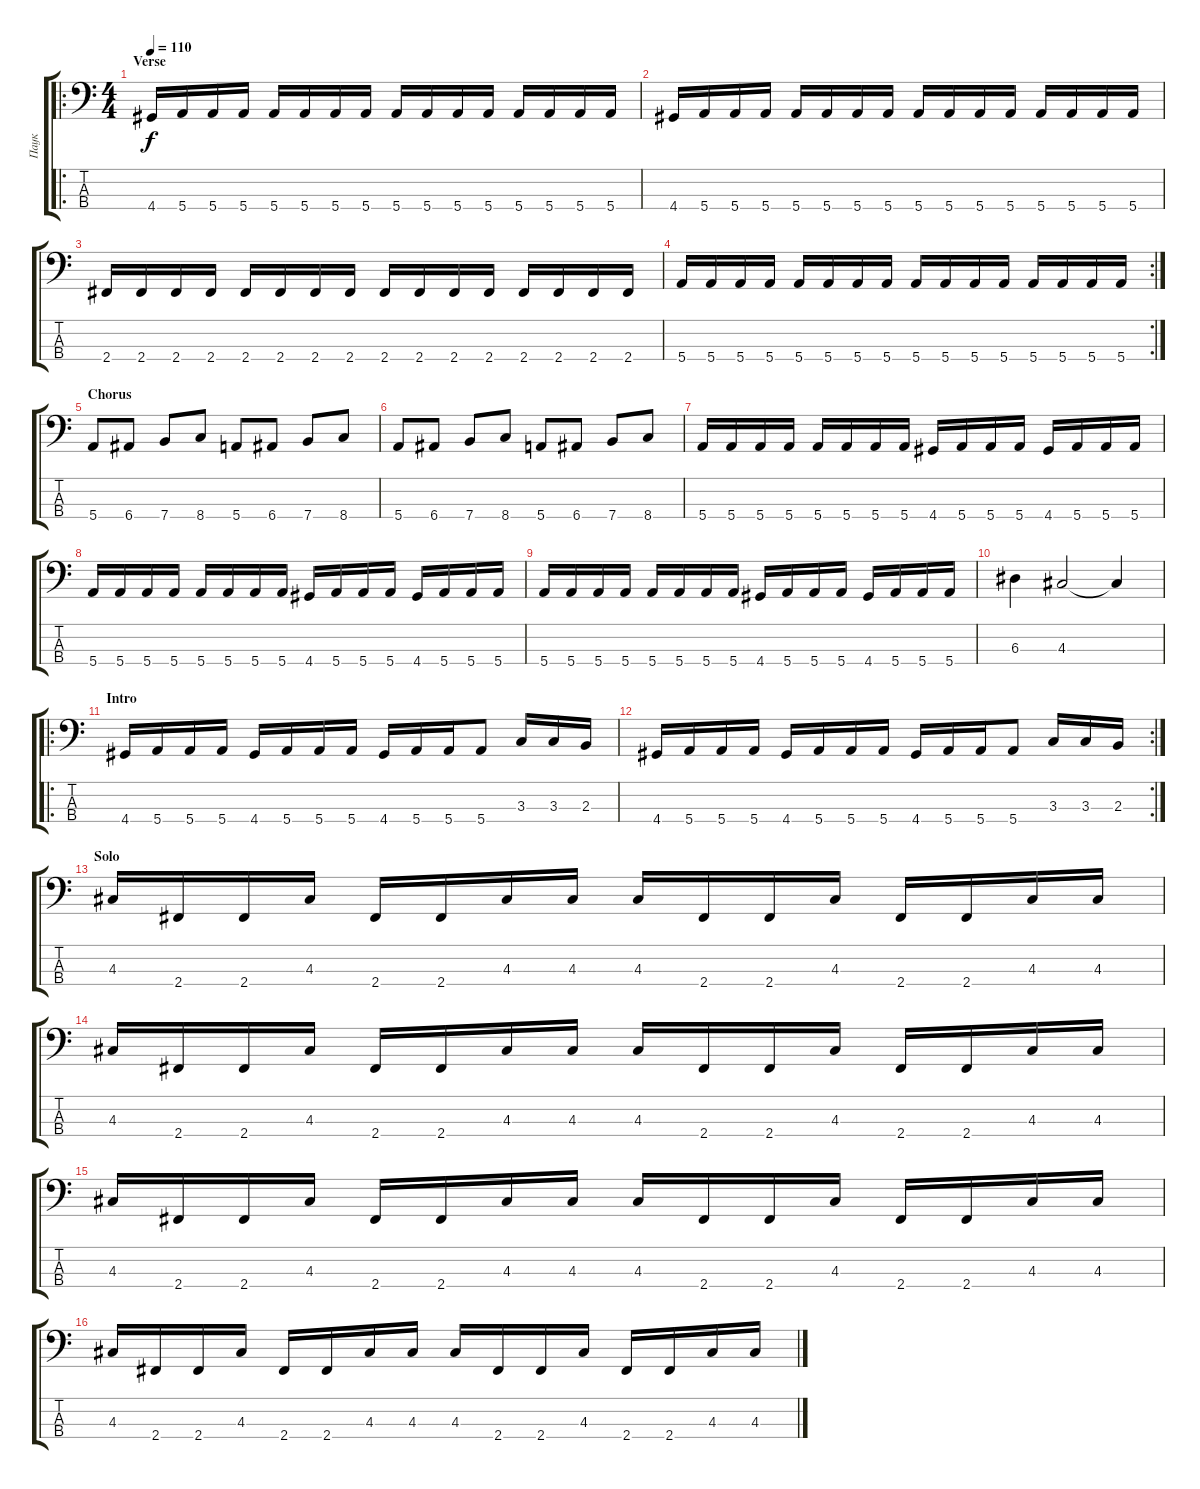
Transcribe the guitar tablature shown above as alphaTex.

\track ("Паук" "Паук") {instrument electricbasspick}
\staff {score tabs}
\tuning (G2 D2 A1 E1) {hide}
\ro
\ts (4 4)
\section ("" "Verse")
\tempo 110
\clef f4
\ks c
4.4.16{dy f} 5.4.16 5.4.16 5.4.16 5.4.16 5.4.16 5.4.16 5.4.16 5.4.16 5.4.16 5.4.16 5.4.16 5.4.16 5.4.16 5.4.16 5.4.16 |
4.4.16 5.4.16 5.4.16 5.4.16 5.4.16 5.4.16 5.4.16 5.4.16 5.4.16 5.4.16 5.4.16 5.4.16 5.4.16 5.4.16 5.4.16 5.4.16 |
2.4.16 2.4.16 2.4.16 2.4.16 2.4.16 2.4.16 2.4.16 2.4.16 2.4.16 2.4.16 2.4.16 2.4.16 2.4.16 2.4.16 2.4.16 2.4.16 |
\rc 2
5.4.16 5.4.16 5.4.16 5.4.16 5.4.16 5.4.16 5.4.16 5.4.16 5.4.16 5.4.16 5.4.16 5.4.16 5.4.16 5.4.16 5.4.16 5.4.16 |
\section ("" "Chorus")
5.4.8 6.4.8 7.4.8 8.4.8 5.4.8 6.4.8 7.4.8 8.4.8 |
5.4.8 6.4.8 7.4.8 8.4.8 5.4.8 6.4.8 7.4.8 8.4.8 |
5.4.16 5.4.16 5.4.16 5.4.16 5.4.16 5.4.16 5.4.16 5.4.16 4.4.16 5.4.16 5.4.16 5.4.16 4.4.16 5.4.16 5.4.16 5.4.16 |
5.4.16 5.4.16 5.4.16 5.4.16 5.4.16 5.4.16 5.4.16 5.4.16 4.4.16 5.4.16 5.4.16 5.4.16 4.4.16 5.4.16 5.4.16 5.4.16 |
5.4.16 5.4.16 5.4.16 5.4.16 5.4.16 5.4.16 5.4.16 5.4.16 4.4.16 5.4.16 5.4.16 5.4.16 4.4.16 5.4.16 5.4.16 5.4.16 |
6.3.4 4.3.2 4.3{t}.4 |
\ro
\section ("" "Intro")
4.4.16 5.4.16 5.4.16 5.4.16 4.4.16 5.4.16 5.4.16 5.4.16 4.4.16 5.4.16 5.4.16 5.4.8 3.3.16 3.3.16 2.3.16 |
\rc 2
4.4.16 5.4.16 5.4.16 5.4.16 4.4.16 5.4.16 5.4.16 5.4.16 4.4.16 5.4.16 5.4.16 5.4.8 3.3.16 3.3.16 2.3.16 |
\section ("" "Solo")
4.3.16 2.4.16 2.4.16 4.3.16 2.4.16 2.4.16 4.3.16 4.3.16 4.3.16 2.4.16 2.4.16 4.3.16 2.4.16 2.4.16 4.3.16 4.3.16 |
4.3.16 2.4.16 2.4.16 4.3.16 2.4.16 2.4.16 4.3.16 4.3.16 4.3.16 2.4.16 2.4.16 4.3.16 2.4.16 2.4.16 4.3.16 4.3.16 |
4.3.16 2.4.16 2.4.16 4.3.16 2.4.16 2.4.16 4.3.16 4.3.16 4.3.16 2.4.16 2.4.16 4.3.16 2.4.16 2.4.16 4.3.16 4.3.16 |
4.3.16 2.4.16 2.4.16 4.3.16 2.4.16 2.4.16 4.3.16 4.3.16 4.3.16 2.4.16 2.4.16 4.3.16 2.4.16 2.4.16 4.3.16 4.3.16
